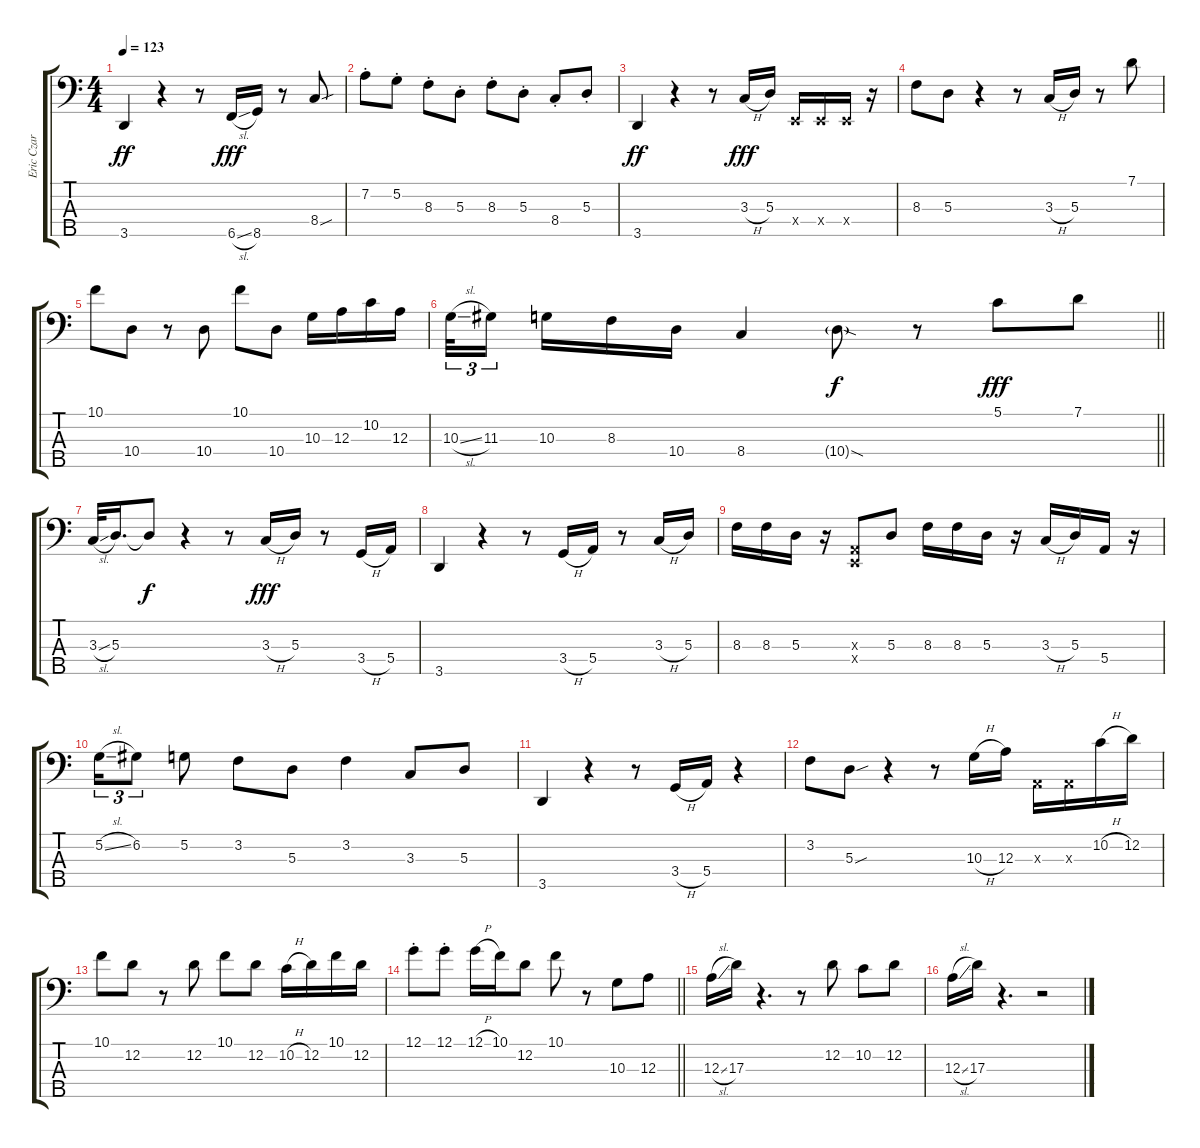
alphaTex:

\track ("Eric Czar - Bass" "Eric Czar ") {instrument electricbassfinger}
\staff {score tabs}
\tuning (G2 D2 A1 E1 B0) {hide}
\ts (4 4)
\tempo 123
\clef f4
\ks c
3.5.4{dy ff} r.4 r.8 6.5{sl}.16{dy fff} 8.5.16 r.8 8.4{sou}.8 |
7.2{st}.8 5.2{st}.8 8.3{st}.8 5.3{st}.8 8.3{st}.8 5.3{st}.8 8.4{st}.8 5.3{st}.8 |
3.5.4{dy ff} r.4 r.8 3.3{h}.16{dy fff} 5.3.16 0.4{x}.16 0.4{x}.16 0.4{x}.16 r.16 |
8.3.8 5.3.8 r.4 r.8 3.3{h}.16 5.3.16 r.8 7.1.8 |
10.1.8 10.4.8 r.8 10.4.8 10.1.8 10.4.8 10.3.16 12.3.16 10.2.16 12.3.16 |
\barLineRight lightlight
10.3{sl}.32{tu (3 2)} 11.3.16{tu (3 2) beam splitsecondary} 10.3.16 8.3.16 10.4.16 8.4.4 10.4{sod g}.8{dy f} r.8 5.1.8{dy fff} 7.1.8 |
3.3{sl}.32 5.3.16{d} 5.3{t}.8{dy f} r.4 r.8 3.3{h}.16{dy fff} 5.3.16 r.8 3.4{h}.16 5.4.16 |
3.5.4 r.4 r.8 3.4{h}.16 5.4.16 r.8 3.3{h}.16 5.3.16 |
8.3.16 8.3.16 5.3.16 r.16 (0.3{x} 0.4{x}).8 5.3.8 8.3.16 8.3.16 5.3.16 r.16 3.3{h}.16 5.3.16 5.4.16 r.16 |
5.2{sl}.16{tu (3 2)} 6.2.8{tu (3 2)} 5.2.8 3.2.8 5.3.8 3.2.4 3.3.8 5.3.8 |
3.5.4 r.4 r.8 3.4{h}.16 5.4.16 r.4 |
3.2.8 5.3{sou}.8 r.4 r.8 10.3{h}.16 12.3.16 0.3{x}.16 0.3{x}.16 10.2{h}.16 12.2.16 |
10.1.8 12.2.8 r.8 12.2.8 10.1.8 12.2.8 10.2{h}.16 12.2.16 10.1.16 12.2.16 |
\barLineRight lightlight
12.1{st}.8 12.1{st}.8 12.1{h}.16 10.1.16 12.2.8 10.1.8 r.8 10.3.8 12.3.8 |
12.3{sl}.16 17.3.16 r.4{d} r.8 12.2.8 10.2.8 12.2.8 |
12.3{sl}.16 17.3.16 r.4{d} r.2
